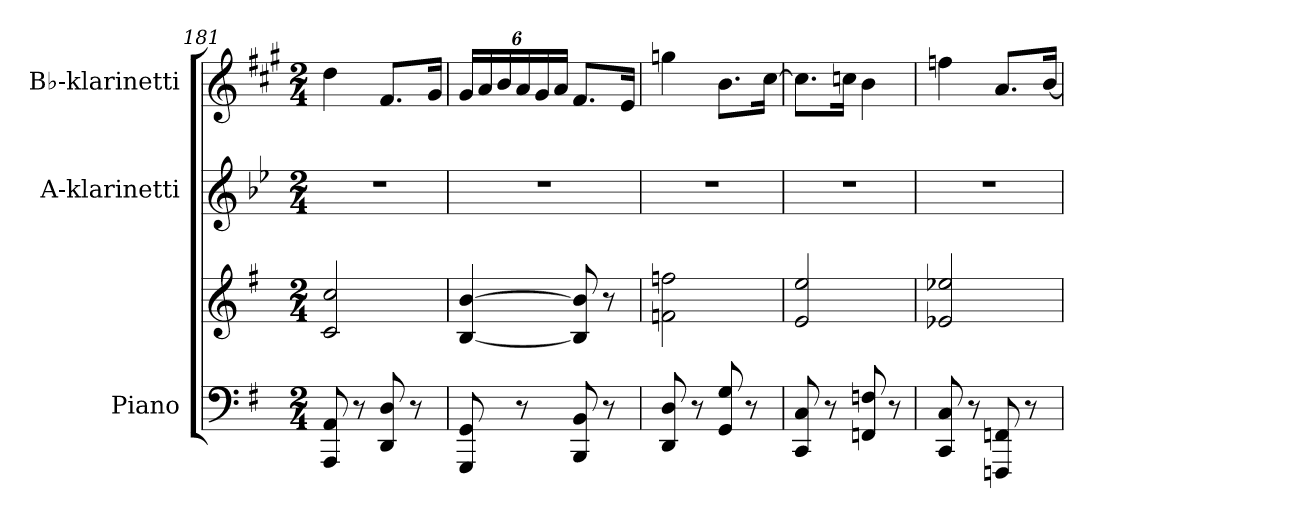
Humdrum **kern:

**kern	**kern	**kern	**kern
*part3	*part3	*part2	*part1
*staff4	*staff3	*staff2	*staff1
*I"Piano	*	*I"A-klarinetti	*I"B♭-klarinetti
*I'Pno.	*	*	*
*clefF4	*clefG2	*clefG2	*clefG2
*	*	*ITrd2c3	*ITrd1c2
*k[f#]	*k[f#]	*k[f#]	*k[f#]
*M2/4	*M2/4	*M2/4	*M2/4
=181	=181	=181	=181
8AAA/ 8AA/	2c/ 2cc/	2r	4cc\
8r	.	.	.
8DD/ 8D/	.	.	8.e/L
8r	.	.	.
.	.	.	16f#/Jk
=182	=182	=182	=182
*	*	*	*Xbrackettup
8GGG/ 8GG/	[4B/ [4b/	2r	24f#/LL
.	.	.	24g/
.	.	.	24a/
8r	.	.	24g/
.	.	.	24f#/
.	.	.	24g/JJ
8BBB/ 8BB/	8B/] 8b/]	.	8.e/L
8r	8r	.	.
.	.	.	16d/Jk
!!LO:LB:g=z
=183	=183	=183	=183
8DD/ 8D/	2fn\ 2ffn\	2r	4ffn\
8r	.	.	.
8GG/ 8G/	.	.	8.a\L
8r	.	.	.
.	.	.	[16b\Jk
=184	=184	=184	=184
8CC/ 8C/	2e/ 2ee/	2r	8.b\L]
8r	.	.	.
.	.	.	16b-X\Jk
8FFn/ 8Fn/	.	.	4a\
8r	.	.	.
=185	=185	=185	=185
8CC/ 8C/	2e-X/ 2ee-X/	2r	4ee-X\
8r	.	.	.
8FFFn/ 8FFn/	.	.	8.g/L
8r	.	.	.
.	.	.	[16a/Jk
=	=	=	=
*-	*-	*-	*-
